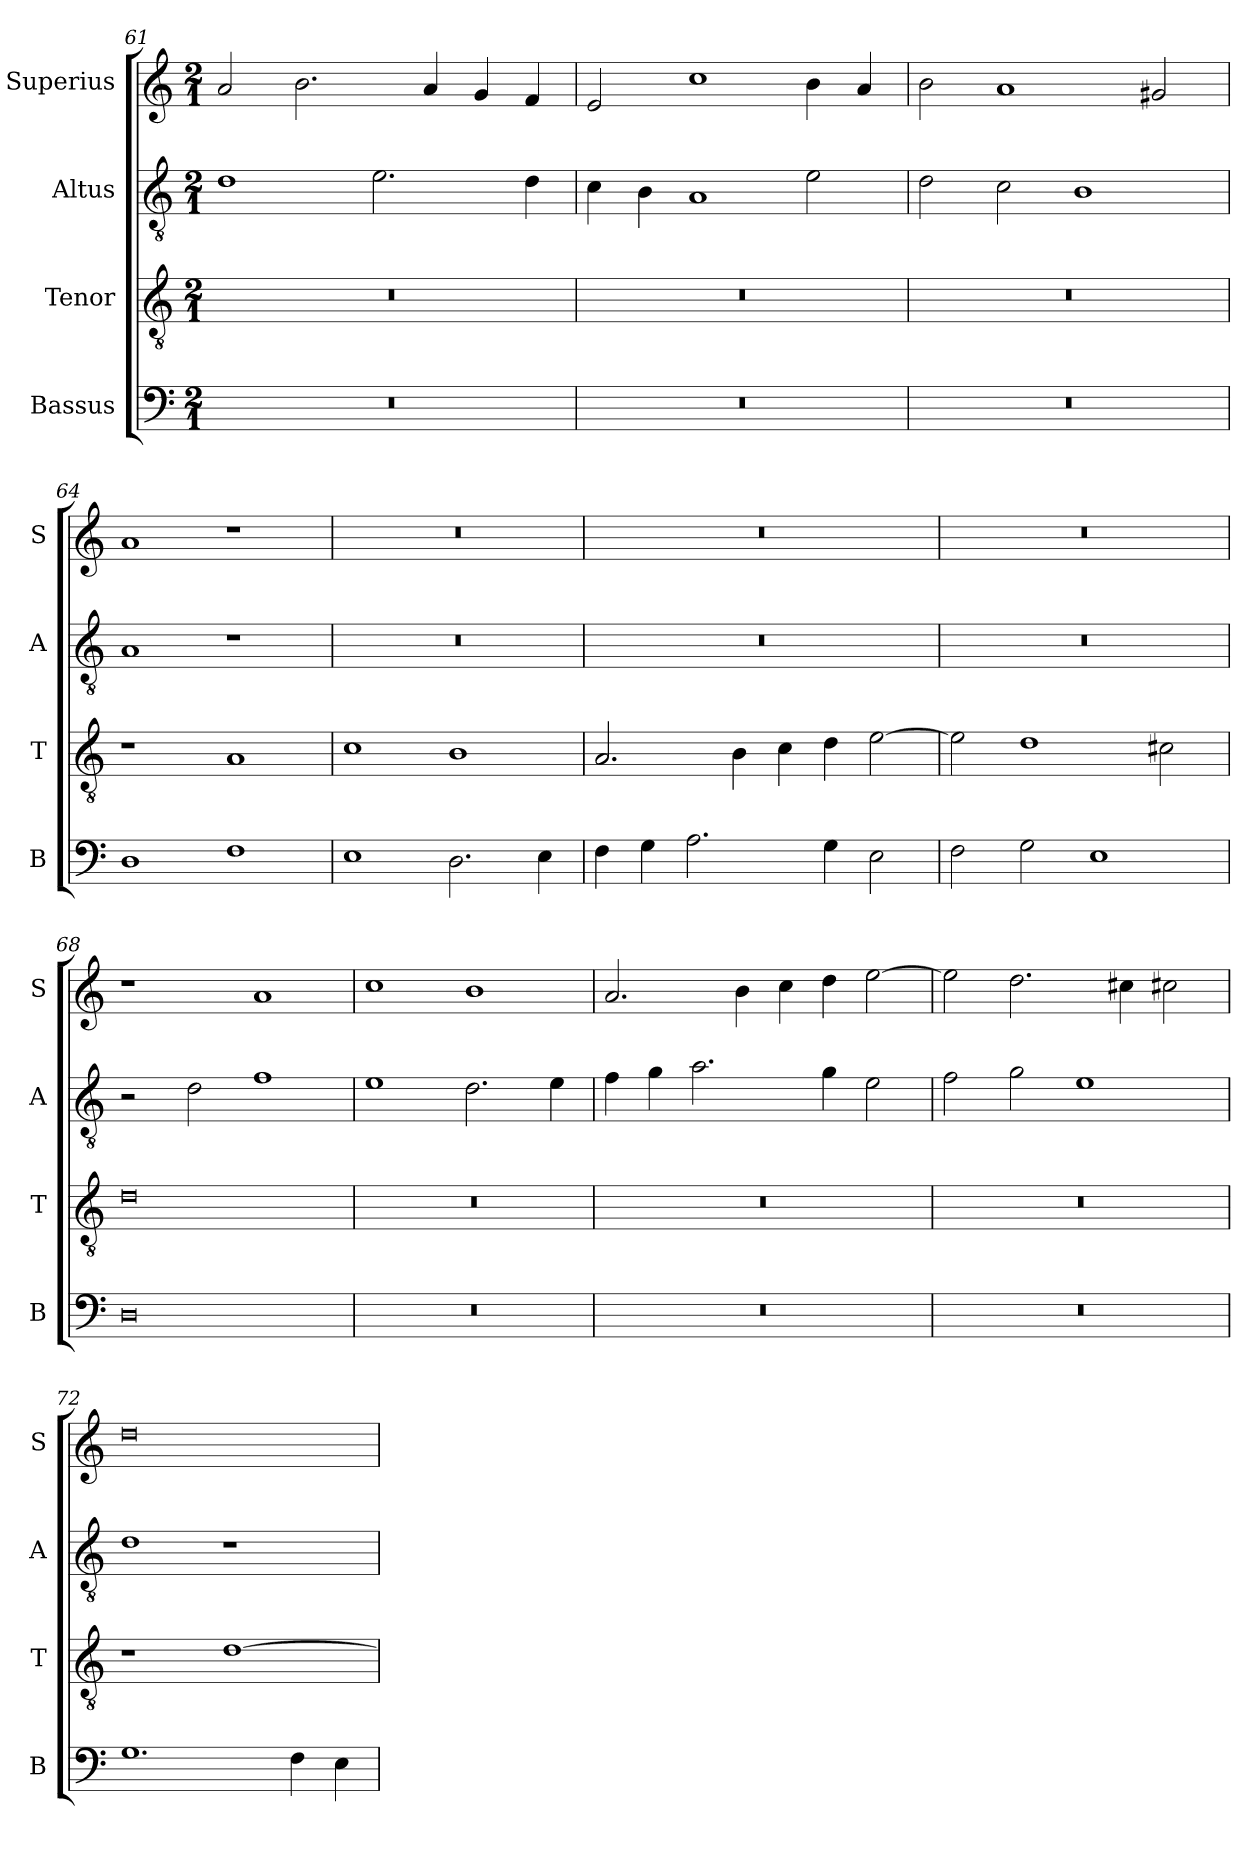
**kern	**kern	**kern	**kern
*part4	*part3	*part2	*part1
*staff4	*staff3	*staff2	*staff1
*I"Bassus	*I"Tenor	*I"Altus	*I"Superius
*I'B	*I'T	*I'A	*I'S
*clefF4	*clefGv2	*clefGv2	*clefG2
*k[]	*k[]	*k[]	*k[]
*M2/1	*M2/1	*M2/1	*M2/1
=61	=61	=61	=61
0r	0r	1d	2a/
.	.	.	2.b\
.	.	2.e\	.
.	.	.	4a/
.	.	.	4g/
.	.	4d\	4f/
=62	=62	=62	=62
0r	0r	4c\	2e/
.	.	4B\	.
.	.	1A	1cc
.	.	2e\	4b\
.	.	.	4a/
=63	=63	=63	=63
0r	0r	2d\	2b\
.	.	2c\	1a
.	.	1B	.
.	.	.	2g#X/
=64	=64	=64	=64
1D	1r	1A	1a
1F	1A	1r	1r
=65	=65	=65	=65
1E	1c	0r	0r
2.D\	1B	.	.
4E\	.	.	.
=66	=66	=66	=66
4F\	2.A/	0r	0r
4G\	.	.	.
2.A\	.	.	.
.	4B\	.	.
.	4c\	.	.
4G\	4d\	.	.
2E\	[2e\	.	.
=67	=67	=67	=67
2F\	2e\]	0r	0r
2G\	1d	.	.
1E	.	.	.
.	2c#X\	.	.
=68	=68	=68	=68
0D	0d	2r	1r
.	.	2d\	.
.	.	1f	1a
=69	=69	=69	=69
0r	0r	1e	1cc
.	.	2.d\	1b
.	.	4e\	.
=70	=70	=70	=70
0r	0r	4f\	2.a/
.	.	4g\	.
.	.	2.a\	.
.	.	.	4b\
.	.	.	4cc\
.	.	4g\	4dd\
.	.	2e\	[2ee\
=71	=71	=71	=71
0r	0r	2f\	2ee\]
.	.	2g\	2.dd\
.	.	1e	.
.	.	.	4cc#X\
.	.	.	2cc#X\
=72	=72	=72	=72
1.G	1r	1d	0dd
.	[1d	1r	.
4F\	.	.	.
4E\	.	.	.
=	=	=	=
*-	*-	*-	*-
